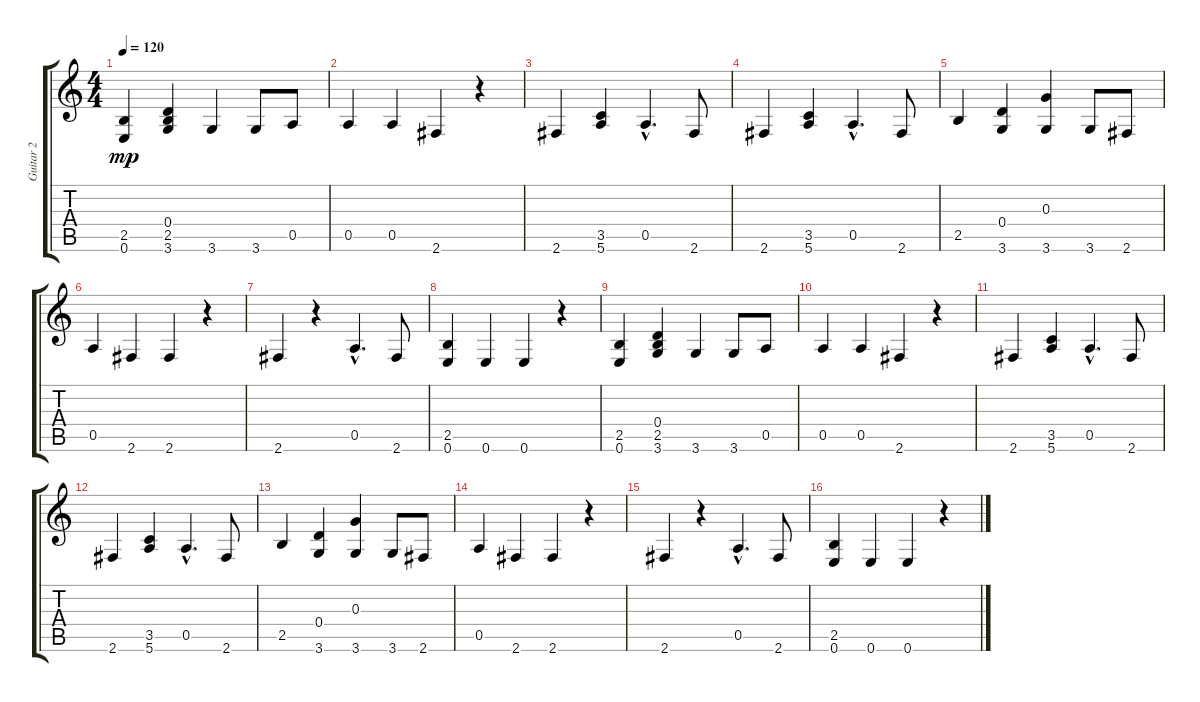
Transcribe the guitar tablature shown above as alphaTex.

\track ("Guitar 2" "Guitar 2") {instrument acousticguitarsteel}
\staff {score tabs}
\tuning (E4 B3 G3 D3 A2 E2) {hide}
\ts (4 4)
\tempo 120
\clef g2
\ks c
(2.5 0.6).4{dy mp} (0.4 2.5 3.6).4 3.6.4 3.6.8 0.5.8 |
0.5.4 0.5.4 2.6.4 r.4 |
2.6.4 (3.5 5.6).4 0.5{hac}.4{d} 2.6.8 |
2.6.4 (3.5 5.6).4 0.5{hac}.4{d} 2.6.8 |
2.5.4 (0.4 3.6).4 (0.3 3.6).4 3.6.8 2.6.8 |
0.5.4 2.6.4 2.6.4 r.4 |
2.6.4 r.4 0.5{hac}.4{d} 2.6.8 |
(2.5 0.6).4 0.6.4 0.6.4 r.4 |
(2.5 0.6).4 (0.4 2.5 3.6).4 3.6.4 3.6.8 0.5.8 |
0.5.4 0.5.4 2.6.4 r.4 |
2.6.4 (3.5 5.6).4 0.5{hac}.4{d} 2.6.8 |
2.6.4 (3.5 5.6).4 0.5{hac}.4{d} 2.6.8 |
2.5.4 (0.4 3.6).4 (0.3 3.6).4 3.6.8 2.6.8 |
0.5.4 2.6.4 2.6.4 r.4 |
2.6.4 r.4 0.5{hac}.4{d} 2.6.8 |
(2.5 0.6).4 0.6.4 0.6.4 r.4
